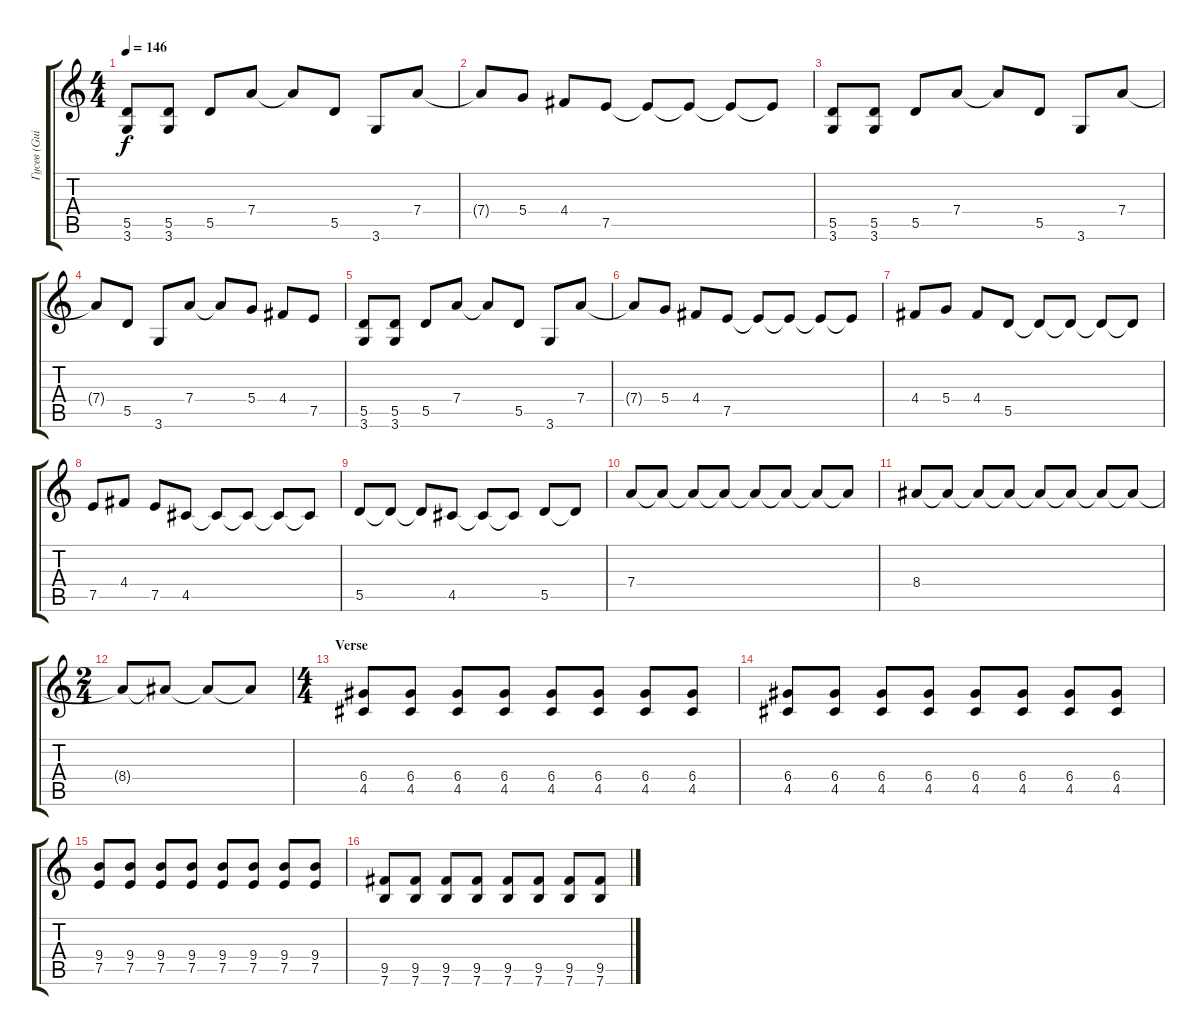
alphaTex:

\track ("Гусев (Guitar 2)" "Гусев (Gui") {instrument distortionguitar}
\staff {score tabs}
\tuning (E4 B3 G3 D3 A2 E2) {hide}
\ts (4 4)
\tempo 146
\clef g2
\ks c
(5.5 3.6).8{dy f} (5.5 3.6).8 5.5.8 7.4.8 7.4{t}.8 5.5.8 3.6.8 7.4.8 |
7.4{t}.8 5.4.8 4.4.8 7.5.8 7.5{t}.8 7.5{t}.8 7.5{t}.8 7.5{t}.8 |
(5.5 3.6).8 (5.5 3.6).8 5.5.8 7.4.8 7.4{t}.8 5.5.8 3.6.8 7.4.8 |
7.4{t}.8 5.5.8 3.6.8 7.4.8 7.4{t}.8 5.4.8 4.4.8 7.5.8 |
(5.5 3.6).8 (5.5 3.6).8 5.5.8 7.4.8 7.4{t}.8 5.5.8 3.6.8 7.4.8 |
7.4{t}.8 5.4.8 4.4.8 7.5.8 7.5{t}.8 7.5{t}.8 7.5{t}.8 7.5{t}.8 |
4.4.8 5.4.8 4.4.8 5.5.8 5.5{t}.8 5.5{t}.8 5.5{t}.8 5.5{t}.8 |
7.5.8 4.4.8 7.5.8 4.5.8 4.5{t}.8 4.5{t}.8 4.5{t}.8 4.5{t}.8 |
5.5.8 5.5{t}.8 5.5{t}.8 4.5.8 4.5{t}.8 4.5{t}.8 5.5.8 5.5{t}.8 |
7.4.8 7.4{t}.8 7.4{t}.8 7.4{t}.8 7.4{t}.8 7.4{t}.8 7.4{t}.8 7.4{t}.8 |
8.4.8 8.4{t}.8 8.4{t}.8 8.4{t}.8 8.4{t}.8 8.4{t}.8 8.4{t}.8 8.4{t}.8 |
\ts (2 4)
8.4{t}.8 8.4{t}.8 8.4{t}.8 8.4{t}.8 |
\ts (4 4)
\section ("" "Verse")
(6.4 4.5).8 (6.4 4.5).8 (6.4 4.5).8 (6.4 4.5).8 (6.4 4.5).8 (6.4 4.5).8 (6.4 4.5).8 (6.4 4.5).8 |
(6.4 4.5).8 (6.4 4.5).8 (6.4 4.5).8 (6.4 4.5).8 (6.4 4.5).8 (6.4 4.5).8 (6.4 4.5).8 (6.4 4.5).8 |
(9.4 7.5).8 (9.4 7.5).8 (9.4 7.5).8 (9.4 7.5).8 (9.4 7.5).8 (9.4 7.5).8 (9.4 7.5).8 (9.4 7.5).8 |
(9.5 7.6).8 (9.5 7.6).8 (9.5 7.6).8 (9.5 7.6).8 (9.5 7.6).8 (9.5 7.6).8 (9.5 7.6).8 (9.5 7.6).8
